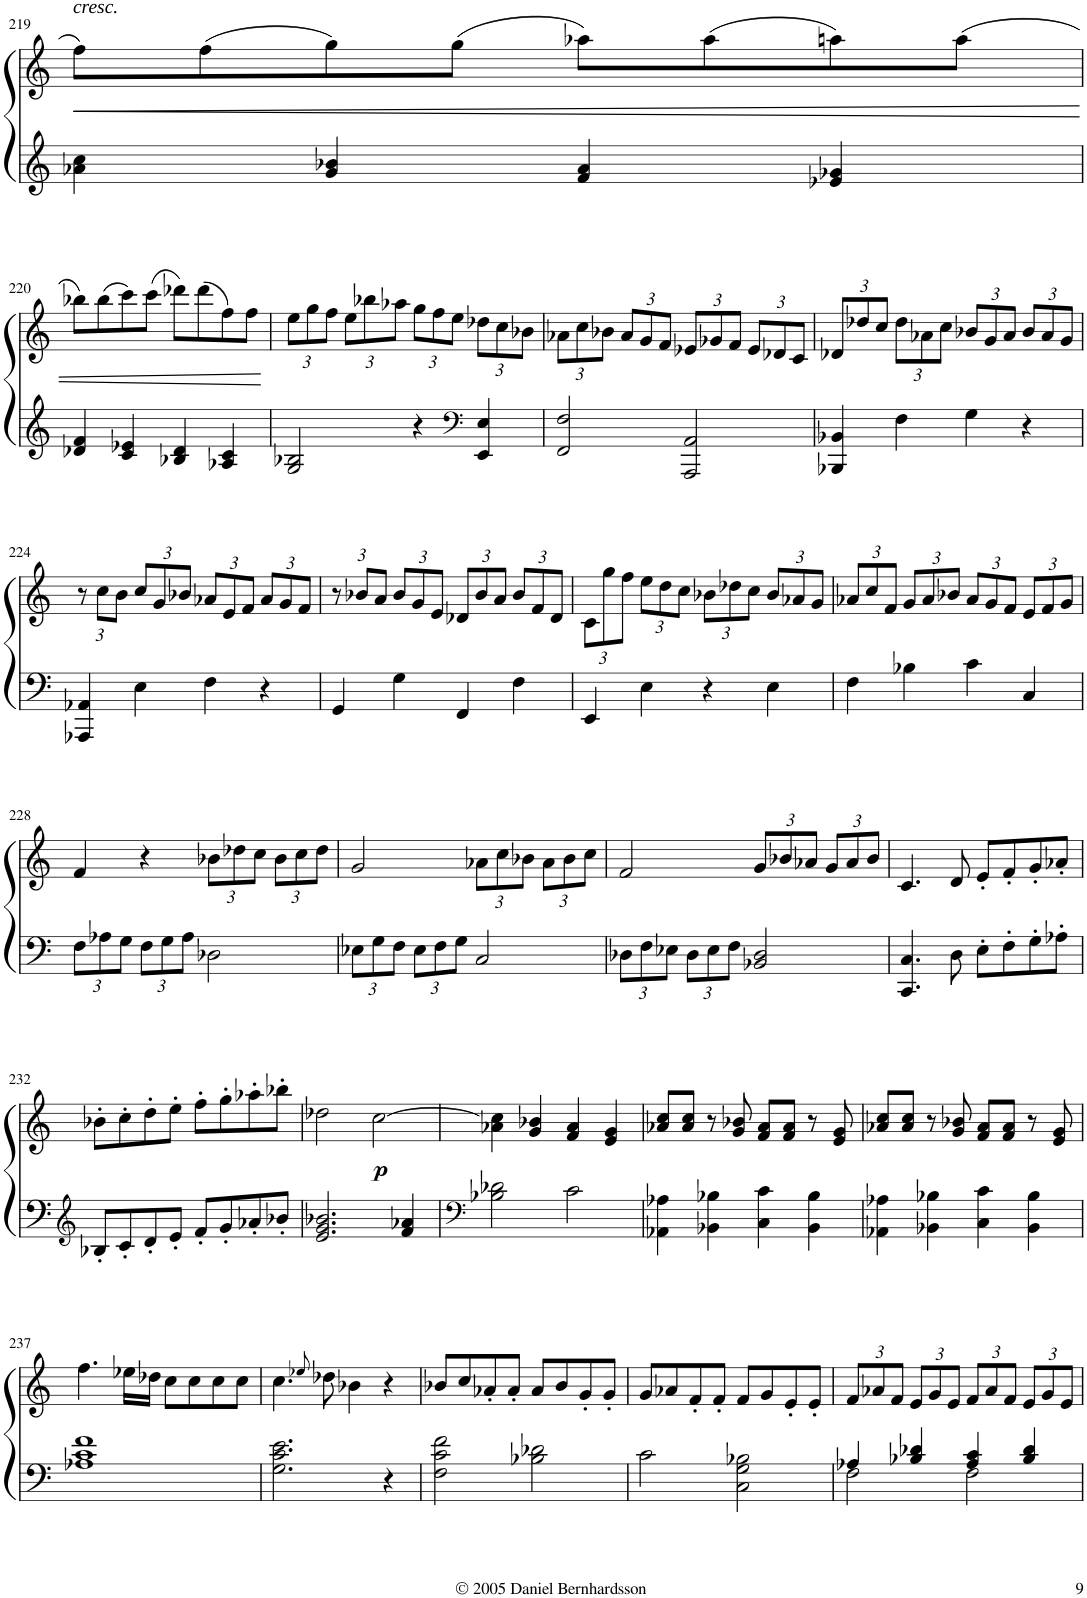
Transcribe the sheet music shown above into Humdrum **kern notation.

**kern	**kern	**dynam
*part1	*part1	*part1
*staff2	*staff1	*staff1/2
*I"Piano	*	*
*I'Pno.	*	*
!!LO:PB:g=z
*clefG2	*clefG2	*
*k[]	*k[]	*
*M4/4	*M4/4	*
*met(c)	*met(c)	*
=219	=219	=219
!	!LO:TX:a:i:t=cresc.	!
!	!	!LO:HP:b
4a-X\ 4cc\	8ff\L	<
.	(8ff\	.
4g/ 4b-X/	8gg\)	.
.	(8gg\J	.
4f/ 4a-/	8aa-X\L)	.
.	(8aa-\	.
4e-X/ 4g-X/	8aan\)	.
.	(8aa\J	.
!!LO:LB:g=z
=220	=220	=220
4d-X/ 4f/	8bb-X\L)	.
.	(8bb-\	.
4c/ 4e-X/	8ccc\)	.
.	(8ccc\J	.
4B-X/ 4d-/	8ddd-X\L)	.
.	(8ddd-\	.
4A-X/ 4c/	8ff\)	.
.	8ff\J	.
.	.	[
=221	=221	=221
*	*Xbrackettup	*
2G/ 2B-X/	12ee\L	.
.	12gg\	.
.	12ff\J	.
.	12ee\L	.
.	12bb-X\	.
.	12aa-X\J	.
4r	12gg\L	.
.	12ff\	.
.	12ee\J	.
*clefF4	*	*
4EE/ 4E/	12dd-X\L	.
.	12cc\	.
.	12b-X\J	.
=222	=222	=222
2FF/ 2F/	12a-X\L	.
.	12cc\	.
.	12b-X\J	.
.	12a-/L	.
.	12g/	.
.	12f/J	.
2AAA/ 2AA/	12e-X/L	.
.	12g-X/	.
.	12f/J	.
.	12e-/L	.
.	12d-X/	.
.	12c/J	.
=223	=223	=223
4BBB-X/ 4BB-X/	12d-X/L	.
.	12dd-X/	.
.	12cc/J	.
4F\	12dd-\L	.
.	12a-X\	.
.	12cc\J	.
4G\	12b-X/L	.
.	12g/	.
.	12a-/J	.
4r	12b-/L	.
.	12a-/	.
.	12g/J	.
!!LO:LB:g=z
=224	=224	=224
4AAA-X/ 4AA-X/	12r	.
.	12cc\L	.
.	12b\J	.
4E\	12cc/L	.
.	12g/	.
.	12b-X/J	.
4F\	12a-X/L	.
.	12e/	.
.	12f/J	.
4r	12a-/L	.
.	12g/	.
.	12f/J	.
=225	=225	=225
4GG/	12r	.
.	12b-X/L	.
.	12a/J	.
4G\	12b-/L	.
.	12g/	.
.	12e/J	.
4FF/	12d-X/L	.
.	12b-/	.
.	12a/J	.
4F\	12b-/L	.
.	12f/	.
.	12d-/J	.
=226	=226	=226
4EE/	12c\L	.
.	12gg\	.
.	12ff\J	.
4E\	12ee\L	.
.	12dd\	.
.	12cc\J	.
4r	12b-X\L	.
.	12dd-X\	.
.	12cc\J	.
4E\	12b-/L	.
.	12a-X/	.
.	12g/J	.
=227	=227	=227
4F\	12a-X/L	.
.	12cc/	.
.	12f/J	.
4B-X\	12g/L	.
.	12a-/	.
.	12b-X/J	.
4c\	12a-/L	.
.	12g/	.
.	12f/J	.
4C/	12e/L	.
.	12f/	.
.	12g/J	.
!!LO:LB:g=z
=228	=228	=228
*Xbrackettup	*	*
12F\L	4f/	.
12A-X\	.	.
12G\J	.	.
12F\L	4r	.
12G\	.	.
12A-\J	.	.
2D-X\	12b-X\L	.
.	12dd-X\	.
.	12cc\J	.
.	12b-\L	.
.	12cc\	.
.	12dd-\J	.
=229	=229	=229
12E-X\L	2g/	.
12G\	.	.
12F\J	.	.
12E-\L	.	.
12F\	.	.
12G\J	.	.
2C/	12a-X\L	.
.	12cc\	.
.	12b-X\J	.
.	12a-\L	.
.	12b-\	.
.	12cc\J	.
=230	=230	=230
12D-X\L	2f/	.
12F\	.	.
12E-X\J	.	.
12D-\L	.	.
12E-\	.	.
12F\J	.	.
2BB-X/ 2D-/	12g/L	.
.	12b-X/	.
.	12a-X/J	.
.	12g/L	.
.	12a-/	.
.	12b-/J	.
=231	=231	=231
4.CC/ 4.C/	4.c/	.
8D\	8d/	.
8E'\L	8e'/L	.
8F'\	8f'/	.
8G'\	8g'/	.
8A-X'\J	8a-X'/J	.
!!LO:LB:g=z
=232	=232	=232
*clefG2	*	*
8B-X'/L	8b-X'\L	.
8c'/	8cc'\	.
8d'/	8dd'\	.
8e'/J	8ee'\J	.
8f'/L	8ff'\L	.
8g'/	8gg'\	.
8a-X'/	8aa-X'\	.
8b-X'/J	8bb-X'\J	.
=233	=233	=233
2.e/ 2.g/ 2.b-X/	2dd-X\	.
!	!	!LO:DY:b
.	[2cc\	p
4f/ 4a-X/	.	.
=234	=234	=234
*clefF4	*	*
2B-X\ 2d-X\	4a-X\ 4cc\]	.
.	4g/ 4b-X/	.
2c\	4f/ 4a-/	.
.	4e/ 4g/	.
=235	=235	=235
4AA-X\ 4A-X\	8a-X/ 8cc/L	.
.	8a-/ 8cc/J	.
4BB-X\ 4B-X\	8r	.
.	8g/ 8b-X/	.
4C\ 4c\	8f/ 8a-/L	.
.	8f/ 8a-/J	.
4BB-\ 4B-\	8r	.
.	8e/ 8g/	.
=236	=236	=236
4AA-X\ 4A-X\	8a-X/ 8cc/L	.
.	8a-/ 8cc/J	.
4BB-X\ 4B-X\	8r	.
.	8g/ 8b-X/	.
4C\ 4c\	8f/ 8a-/L	.
.	8f/ 8a-/J	.
4BB-\ 4B-\	8r	.
.	8e/ 8g/	.
!!LO:LB:g=z
=237	=237	=237
1A-X 1c 1f	4.ff\	.
.	16ee-X\LL	.
.	16dd-X\JJ	.
.	8cc\L	.
.	8cc\	.
.	8cc\	.
.	8cc\J	.
=238	=238	=238
2.G\ 2.c\ 2.e\	4.cc\	.
.	8qee-X/	.
.	8dd-X\	.
.	4b-X\	.
4r	4r	.
=239	=239	=239
2F\ 2c\ 2f\	8b-X/L	.
.	8cc/	.
.	8a-X'/	.
.	8a-'/J	.
2B-X\ 2d-X\	8a-/L	.
.	8b-/	.
.	8g'/	.
.	8g'/J	.
=240	=240	=240
2c\	8g/L	.
.	8a-X/	.
.	8f'/	.
.	8f'/J	.
2C\ 2G\ 2B-X\	8f/L	.
.	8g/	.
.	8e'/	.
.	8e'/J	.
=241	=241	=241
*^	*	*
4A-X/	2F\	12f/L	.
.	.	12a-X/	.
.	.	12f/J	.
4B-X/ 4d-X/	.	12e/L	.
.	.	12g/	.
.	.	12e/J	.
4A-/ 4c/	2F\	12f/L	.
.	.	12a-/	.
.	.	12f/J	.
4B-/ 4d-/	.	12e/L	.
.	.	12g/	.
.	.	12e/J	.
*v	*v	*	*
=	=	=
*-	*-	*-
